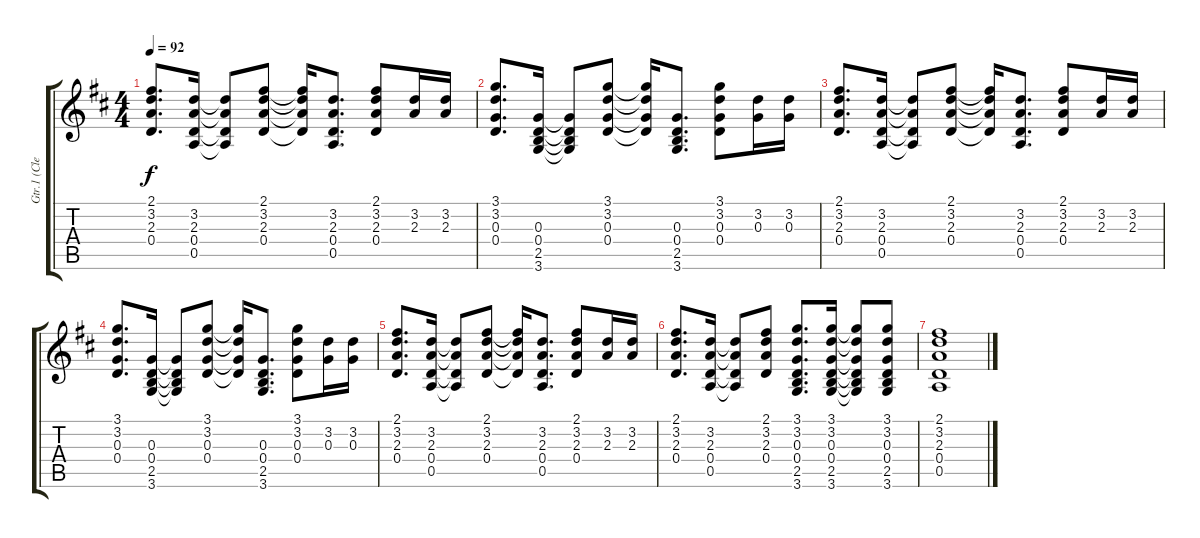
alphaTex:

\track ("Gtr.1 (Clean)" "Gtr.1 (Cle") {instrument electricguitarclean}
\staff {score tabs}
\tuning (E4 B3 G3 D3 A2 E2) {hide}
\ts (4 4)
\tempo 92
\clef g2
\ks d
(2.1 3.2 2.3 0.4).8{d dy f} (3.2 2.3 0.4 0.5).16 (3.2{t} 2.3{t} 0.4{t} 0.5{t}).8 (2.1 3.2 2.3 0.4).8 (2.1{t} 3.2{t} 2.3{t} 0.4{t}).16 (3.2 2.3 0.4 0.5).8{d} (2.1 3.2 2.3 0.4).8 (3.2 2.3).16 (3.2 2.3).16 |
(3.1 3.2 0.3 0.4).8{d} (0.3 0.4 2.5 3.6).16 (0.3{t} 0.4{t} 2.5{t} 3.6{t}).8 (3.1 3.2 0.3 0.4).8 (3.1{t} 3.2{t} 0.3{t} 0.4{t}).16 (0.3 0.4 2.5 3.6).8{d} (3.1 3.2 0.3 0.4).8 (3.2 0.3).16 (3.2 0.3).16 |
(2.1 3.2 2.3 0.4).8{d} (3.2 2.3 0.4 0.5).16 (3.2{t} 2.3{t} 0.4{t} 0.5{t}).8 (2.1 3.2 2.3 0.4).8 (2.1{t} 3.2{t} 2.3{t} 0.4{t}).16 (3.2 2.3 0.4 0.5).8{d} (2.1 3.2 2.3 0.4).8 (3.2 2.3).16 (3.2 2.3).16 |
(3.1 3.2 0.3 0.4).8{d} (0.3 0.4 2.5 3.6).16 (0.3{t} 0.4{t} 2.5{t} 3.6{t}).8 (3.1 3.2 0.3 0.4).8 (3.1{t} 3.2{t} 0.3{t} 0.4{t}).16 (0.3 0.4 2.5 3.6).8{d} (3.1 3.2 0.3 0.4).8 (3.2 0.3).16 (3.2 0.3).16 |
(2.1 3.2 2.3 0.4).8{d} (3.2 2.3 0.4 0.5).16 (3.2{t} 2.3{t} 0.4{t} 0.5{t}).8 (2.1 3.2 2.3 0.4).8 (2.1{t} 3.2{t} 2.3{t} 0.4{t}).16 (3.2 2.3 0.4 0.5).8{d} (2.1 3.2 2.3 0.4).8 (3.2 2.3).16 (3.2 2.3).16 |
(2.1 3.2 2.3 0.4).8{d} (3.2 2.3 0.4 0.5).16 (3.2{t} 2.3{t} 0.4{t} 0.5{t}).8 (2.1 3.2 2.3 0.4).8 (3.1 3.2 0.3 0.4 2.5 3.6).8{d} (3.1 3.2 0.3 0.4 2.5 3.6).16 (3.1{t} 3.2{t} 0.3{t} 0.4{t} 2.5{t} 3.6{t}).8 (3.1 3.2 0.3 0.4 2.5 3.6).8 |
(2.1 3.2 2.3 0.4 0.5).1
